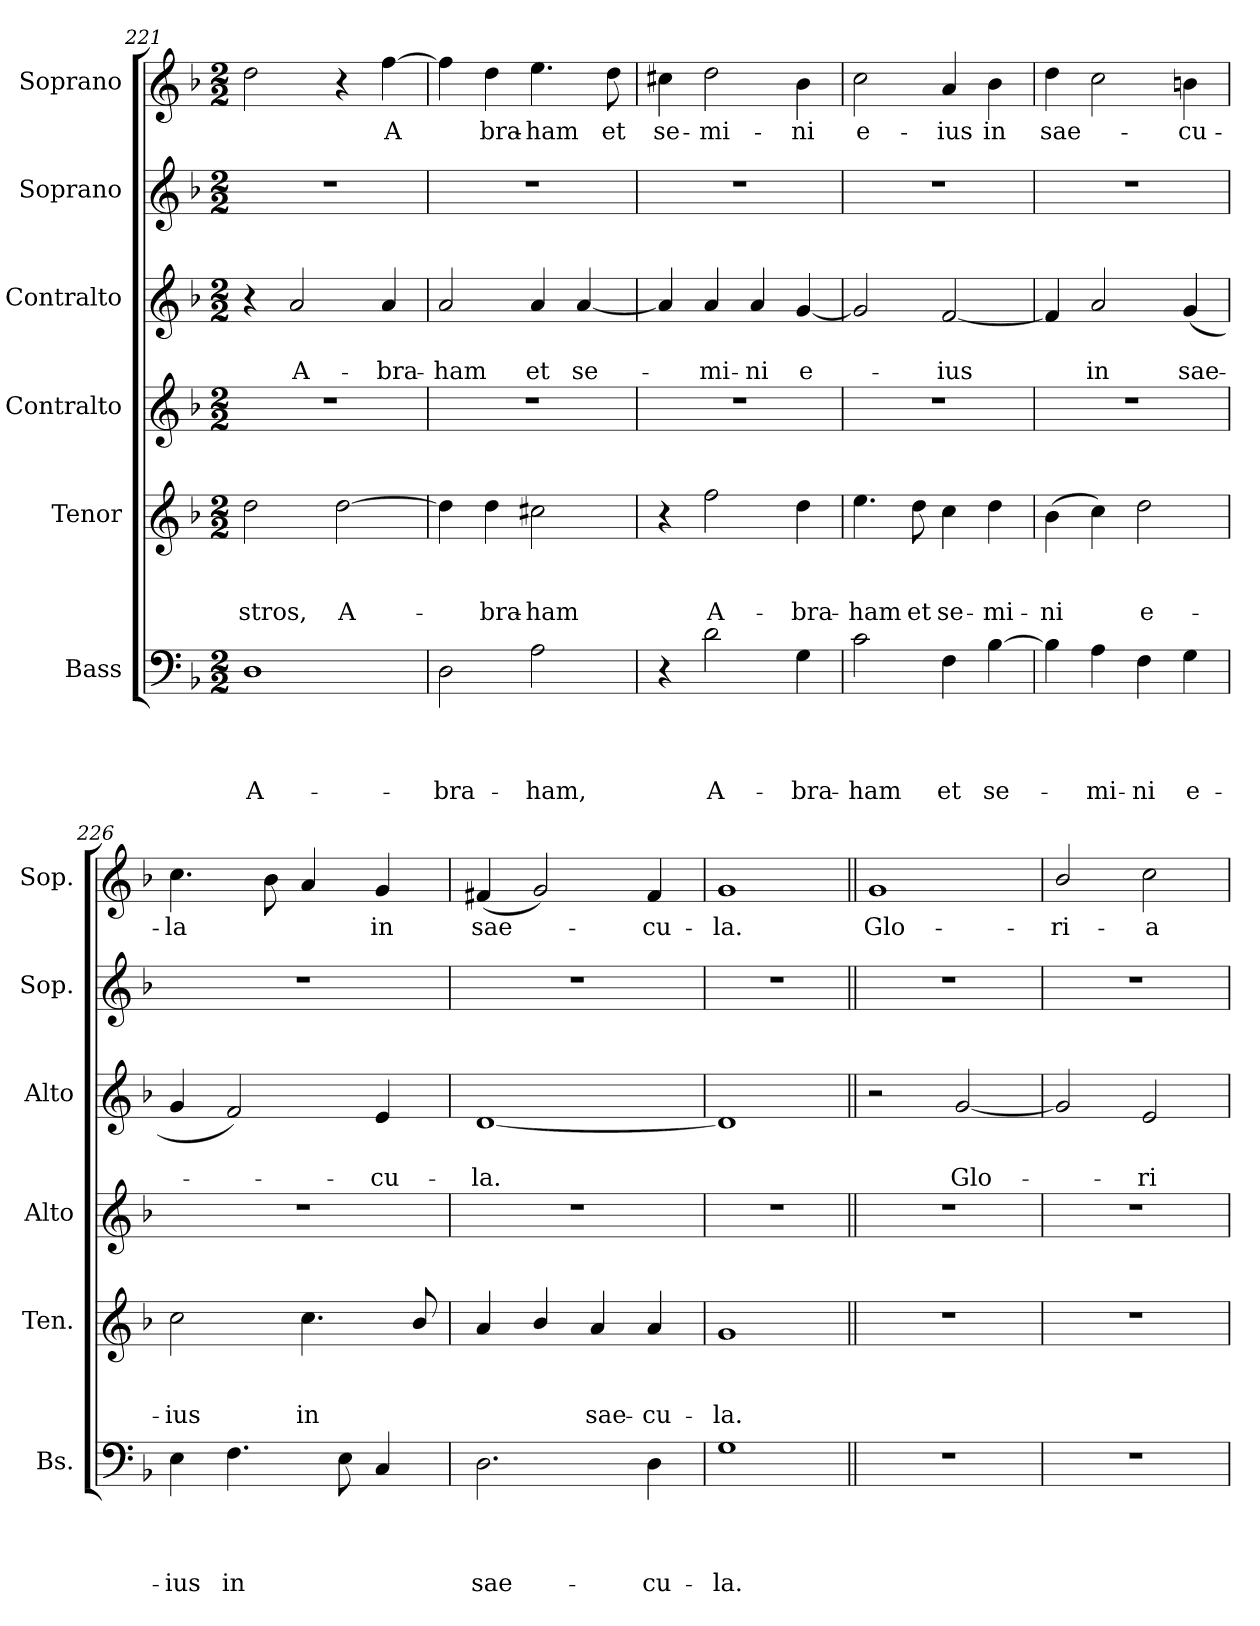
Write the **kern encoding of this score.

**kern	**text	**text	**text	**text	**kern	**text	**text	**text	**kern	**kern	**text	**text	**kern	**kern	**text
*part6	*part6	*part6	*part6	*part6	*part5	*part5	*part5	*part5	*part4	*part3	*part3	*part3	*part2	*part1	*part1
*staff6	*staff6	*staff6	*staff6	*staff6	*staff5	*staff5	*staff5	*staff5	*staff4	*staff3	*staff3	*staff3	*staff2	*staff1	*staff1
*I"Bass	*	*	*	*	*I"Tenor	*	*	*	*I"Contralto	*I"Contralto	*	*	*I"Soprano	*I"Soprano	*
*I'Bs.	*	*	*	*	*I'Ten.	*	*	*	*I'Alto	*I'Alto	*	*	*I'Sop.	*I'Sop.	*
*clefF4	*	*	*	*	*clefG2	*	*	*	*clefG2	*clefG2	*	*	*clefG2	*clefG2	*
*	*	*	*	*	*ITrd7c12	*	*	*	*	*	*	*	*	*	*
*k[b-]	*	*	*	*	*k[b-]	*	*	*	*k[b-]	*k[b-]	*	*	*k[b-]	*k[b-]	*
*F:	*	*	*	*	*F:	*	*	*	*F:	*F:	*	*	*F:	*F:	*
*M2/2	*	*	*	*	*M2/2	*	*	*	*M2/2	*M2/2	*	*	*M2/2	*M2/2	*
=221	=221	=221	=221	=221	=221	=221	=221	=221	=221	=221	=221	=221	=221	=221	=221
!	!	!	!	!LO:LY:b	!	!	!	!LO:LY:b	!	!	!	!	!	!	!
1D	.	.	.	A-	2d\	.	.	-stros,	1r	4r	.	.	1r	2dd\	.
!	!	!	!	!	!	!	!	!	!	!	!	!LO:LY:b	!	!	!
.	.	.	.	.	.	.	.	.	.	2a/	.	A-	.	.	.
!	!	!	!	!	!	!	!	!LO:LY:b	!	!	!	!	!	!	!
.	.	.	.	.	[>2d\	.	.	A-	.	.	.	.	.	4r	.
!	!	!	!	!	!	!	!	!	!	!	!	!LO:LY:b	!	!	!LO:LY:b
.	.	.	.	.	.	.	.	.	.	4a/	.	-bra-	.	[>4ff\	A
=222	=222	=222	=222	=222	=222	=222	=222	=222	=222	=222	=222	=222	=222	=222	=222
!	!	!	!	!LO:LY:b	!	!	!	!	!	!	!	!LO:LY:b	!	!	!
2D\	.	.	.	-bra-	4d\]	.	.	.	1r	2a/	.	-ham	1r	4ff\]	.
!	!	!	!	!	!	!	!	!LO:LY:b	!	!	!	!	!	!	!LO:LY:b
.	.	.	.	.	4d\	.	.	-bra-	.	.	.	.	.	4dd\	bra-
!	!	!	!	!LO:LY:b	!	!	!	!LO:LY:b	!	!	!	!LO:LY:b	!	!	!LO:LY:b
2A\	.	.	.	-ham,	2c#X\	.	.	-ham	.	4a/	.	et	.	4.ee\	-ham
!	!	!	!	!	!	!	!	!	!	!	!	!LO:LY:b	!	!	!
.	.	.	.	.	.	.	.	.	.	[<4a/	.	se-	.	.	.
!	!	!	!	!	!	!	!	!	!	!	!	!	!	!	!LO:LY:b
.	.	.	.	.	.	.	.	.	.	.	.	.	.	8dd\	et
=223	=223	=223	=223	=223	=223	=223	=223	=223	=223	=223	=223	=223	=223	=223	=223
!	!	!	!	!	!	!	!	!	!	!	!	!	!	!	!LO:LY:b
4r	.	.	.	.	4r	.	.	.	1r	4a/]	.	.	1r	4cc#X\	se-
!	!	!	!	!LO:LY:b	!	!	!	!LO:LY:b	!	!	!	!LO:LY:b	!	!	!LO:LY:b
2d\	.	.	.	A-	2f\	.	.	A-	.	4a/	.	-mi-	.	2dd\	-mi-
!	!	!	!	!	!	!	!	!	!	!	!	!LO:LY:b	!	!	!
.	.	.	.	.	.	.	.	.	.	4a/	.	-ni	.	.	.
!	!	!	!	!LO:LY:b	!	!	!	!LO:LY:b	!	!	!	!LO:LY:b	!	!	!LO:LY:b
4G\	.	.	.	-bra-	4d\	.	.	-bra-	.	[<4g/	.	e-	.	4b-\	-ni
=224	=224	=224	=224	=224	=224	=224	=224	=224	=224	=224	=224	=224	=224	=224	=224
!	!	!	!	!LO:LY:b	!	!	!	!LO:LY:b	!	!	!	!	!	!	!LO:LY:b
2c\	.	.	.	-ham	4.e\	.	.	-ham	1r	2g/]	.	.	1r	2cc\	e-
!	!	!	!	!	!	!	!	!LO:LY:b	!	!	!	!	!	!	!
.	.	.	.	.	8d\	.	.	et	.	.	.	.	.	.	.
!	!	!	!	!LO:LY:b	!	!	!	!LO:LY:b	!	!	!	!LO:LY:b	!	!	!LO:LY:b
4F\	.	.	.	et	4c\	.	.	se-	.	[<2f/	.	-ius	.	4a/	-ius
!	!	!	!	!LO:LY:b	!	!	!	!LO:LY:b	!	!	!	!	!	!	!LO:LY:b
[>4B-\	.	.	.	se-	4d\	.	.	-mi-	.	.	.	.	.	4b-\	in
=225	=225	=225	=225	=225	=225	=225	=225	=225	=225	=225	=225	=225	=225	=225	=225
!	!	!	!	!	!	!	!	!LO:LY:b	!	!	!	!	!	!	!LO:LY:b
4B-\]	.	.	.	.	(>4B-\	.	.	-ni	1r	4f/]	.	.	1r	4dd\	sae-
!	!	!	!	!LO:LY:b	!	!	!	!	!	!	!	!LO:LY:b	!	!	!
4A\	.	.	.	-mi-	4c\)	.	.	.	.	2a/	.	in	.	2cc\	.
!	!	!	!	!LO:LY:b	!	!	!	!LO:LY:b	!	!	!	!	!	!	!
4F\	.	.	.	-ni	2d\	.	.	e-	.	.	.	.	.	.	.
!	!	!	!	!LO:LY:b	!	!	!	!	!	!	!	!LO:LY:b	!	!	!LO:LY:b
4G\	.	.	.	e-	.	.	.	.	.	(<4g/	.	sae-	.	4bn\	-cu-
!!LO:LB:g=z
=226	=226	=226	=226	=226	=226	=226	=226	=226	=226	=226	=226	=226	=226	=226	=226
!	!	!	!	!LO:LY:b	!	!	!	!LO:LY:b	!	!	!	!	!	!	!LO:LY:b
4E\	.	.	.	-ius	2c\	.	.	-ius	1r	4g/	.	.	1r	4.cc\	-la
!	!	!	!	!LO:LY:b	!	!	!	!	!	!	!	!	!	!	!
4.F\	.	.	.	in	.	.	.	.	.	2f/)	.	.	.	.	.
.	.	.	.	.	.	.	.	.	.	.	.	.	.	8b-\	.
!	!	!	!	!	!	!	!	!LO:LY:b	!	!	!	!	!	!	!
.	.	.	.	.	4.c\	.	.	in	.	.	.	.	.	4a/	.
8E\	.	.	.	.	.	.	.	.	.	.	.	.	.	.	.
!	!	!	!	!	!	!	!	!	!	!	!	!LO:LY:b	!	!	!LO:LY:b
4C/	.	.	.	.	.	.	.	.	.	4e/	.	-cu-	.	4g/	in
.	.	.	.	.	8B-/	.	.	.	.	.	.	.	.	.	.
=227	=227	=227	=227	=227	=227	=227	=227	=227	=227	=227	=227	=227	=227	=227	=227
!	!	!	!	!LO:LY:b	!	!	!	!	!	!	!	!LO:LY:b	!	!	!LO:LY:b
2.D\	.	.	.	sae-	4A/	.	.	.	1r	[<1d	.	-la.	1r	(<4f#X/	sae-
.	.	.	.	.	4B-/	.	.	.	.	.	.	.	.	2g/)	.
!	!	!	!	!	!	!	!	!LO:LY:b	!	!	!	!	!	!	!
.	.	.	.	.	4A/	.	.	sae-	.	.	.	.	.	.	.
!	!	!	!	!LO:LY:b	!	!	!	!LO:LY:b	!	!	!	!	!	!	!LO:LY:b
4D\	.	.	.	-cu-	4A/	.	.	-cu-	.	.	.	.	.	4f#/	-cu-
=228	=228	=228	=228	=228	=228	=228	=228	=228	=228	=228	=228	=228	=228	=228	=228
!	!	!	!	!LO:LY:b	!	!	!	!LO:LY:b	!	!	!	!	!	!	!LO:LY:b
1G	.	.	.	-la.	1G	.	.	-la.	1r	1d]	.	.	1r	1g	-la.
=229||	=229||	=229||	=229||	=229||	=229||	=229||	=229||	=229||	=229||	=229||	=229||	=229||	=229||	=229||	=229||
!	!	!	!	!	!	!	!	!	!	!	!	!	!	!	!LO:LY:b
1r	.	.	.	.	1r	.	.	.	1r	2r	.	.	1r	1g	Glo-
!	!	!	!	!	!	!	!	!	!	!	!	!LO:LY:b	!	!	!
.	.	.	.	.	.	.	.	.	.	[<2g/	.	Glo-	.	.	.
=230	=230	=230	=230	=230	=230	=230	=230	=230	=230	=230	=230	=230	=230	=230	=230
!	!	!	!	!	!	!	!	!	!	!	!	!	!	!	!LO:LY:b
1r	.	.	.	.	1r	.	.	.	1r	2g/]	.	.	1r	2b-/	-ri-
!	!	!	!	!	!	!	!	!	!	!	!	!LO:LY:b	!	!	!LO:LY:b
.	.	.	.	.	.	.	.	.	.	2e/	.	-ri-	.	2cc\	-a
=	=	=	=	=	=	=	=	=	=	=	=	=	=	=	=
*-	*-	*-	*-	*-	*-	*-	*-	*-	*-	*-	*-	*-	*-	*-	*-
